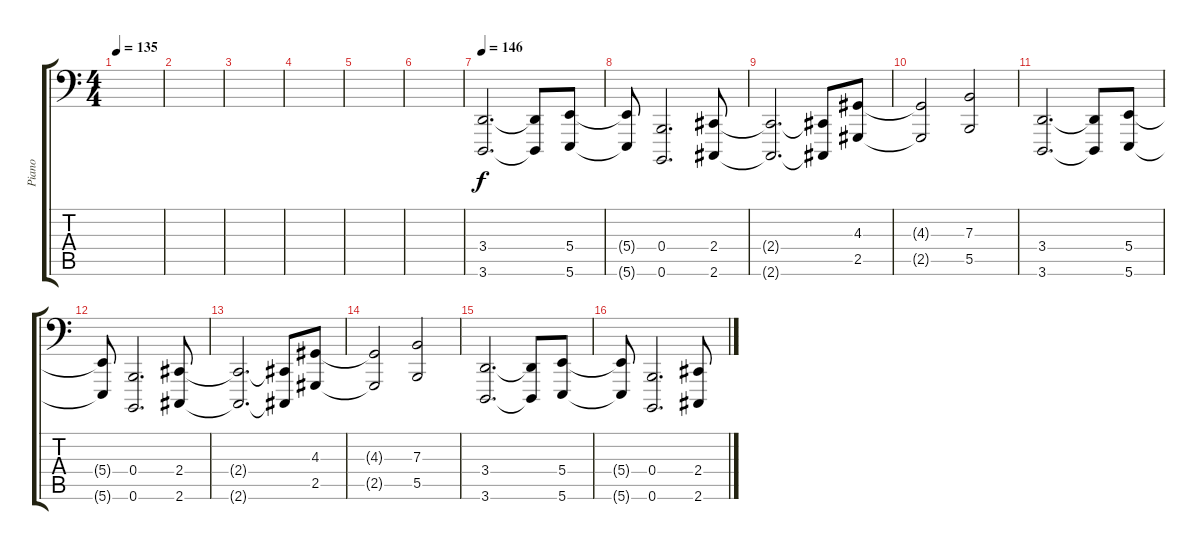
\track ("Piano" "Piano") {instrument brightacousticpiano}
\staff {score tabs}
\tuning (Db3 Ab2 E2 B1 Gb1 B0) {hide}
\ts (4 4)
\tempo 135
\clef f4
\ks c
|
|
|
|
|
|
\tempo 146
(3.4 3.6).2{d} (3.4{t} 3.6{t}).8 (5.4 5.6).8 |
(5.4{t} 5.6{t}).8 (0.4 0.6).2{d} (2.4 2.6).8 |
(2.4{t} 2.6{t}).2{d} (2.4{t} 2.6{t}).8 (4.3 2.5).8 |
(4.3{t} 2.5{t}).2 (7.3 5.5).2 |
(3.4 3.6).2{d} (3.4{t} 3.6{t}).8 (5.4 5.6).8 |
(5.4{t} 5.6{t}).8 (0.4 0.6).2{d} (2.4 2.6).8 |
(2.4{t} 2.6{t}).2{d} (2.4{t} 2.6{t}).8 (4.3 2.5).8 |
(4.3{t} 2.5{t}).2 (7.3 5.5).2 |
(3.4 3.6).2{d} (3.4{t} 3.6{t}).8 (5.4 5.6).8 |
(5.4{t} 5.6{t}).8 (0.4 0.6).2{d} (2.4 2.6).8
